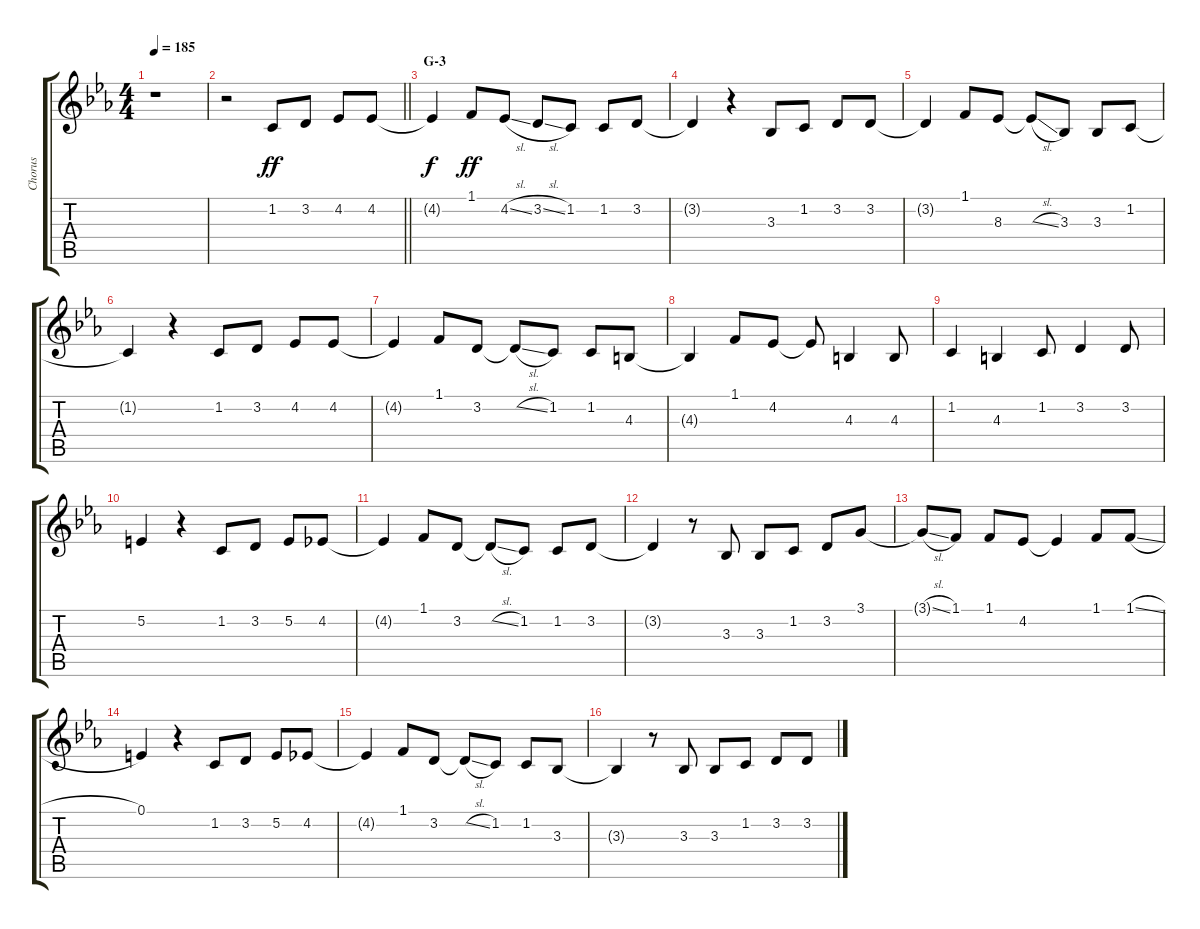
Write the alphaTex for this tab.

\track ("Chorus" "Chorus") {instrument voiceoohs}
\staff {score tabs}
\tuning (E4 B3 G3 D3 A2 E2) {hide}
\ts (4 4)
\tempo 185
\clef g2
\ks eb
r.1{dy ff} |
\barLineRight lightlight
r.2 1.2.8 3.2.8 4.2.8 4.2.8 |
\section ("" "G-3")
4.2{t}.4{dy f} 1.1.8{dy ff} 4.2{sl}.8 3.2{sl}.8 1.2.8 1.2.8 3.2.8 |
3.2{t}.4 r.4 3.3.8 1.2.8 3.2.8 3.2.8 |
3.2{t}.4 1.1.8 8.3.8 8.3{sl t}.8 3.3.8 3.3.8 1.2.8 |
1.2{t}.4 r.4 1.2.8 3.2.8 4.2.8 4.2.8 |
4.2{t}.4 1.1.8 3.2.8 3.2{sl t}.8 1.2.8 1.2.8 4.3.8 |
4.3{t}.4 1.1.8 4.2.8 4.2{t}.8 4.3.4 4.3.8 |
1.2.4 4.3.4 1.2.8 3.2.4 3.2.8 |
5.2.4 r.4 1.2.8 3.2.8 5.2.8 4.2.8 |
4.2{t}.4 1.1.8 3.2.8 3.2{sl t}.8 1.2.8 1.2.8 3.2.8 |
3.2{t}.4 r.8 3.3.8 3.3.8 1.2.8 3.2.8 3.1.8 |
3.1{sl t}.8 1.1.8 1.1.8 4.2.8 4.2{t}.4 1.1.8 1.1{sl}.8 |
0.1.4 r.4 1.2.8 3.2.8 5.2.8 4.2.8 |
4.2{t}.4 1.1.8 3.2.8 3.2{sl t}.8 1.2.8 1.2.8 3.3.8 |
3.3{t}.4 r.8 3.3.8 3.3.8 1.2.8 3.2.8 3.2.8
